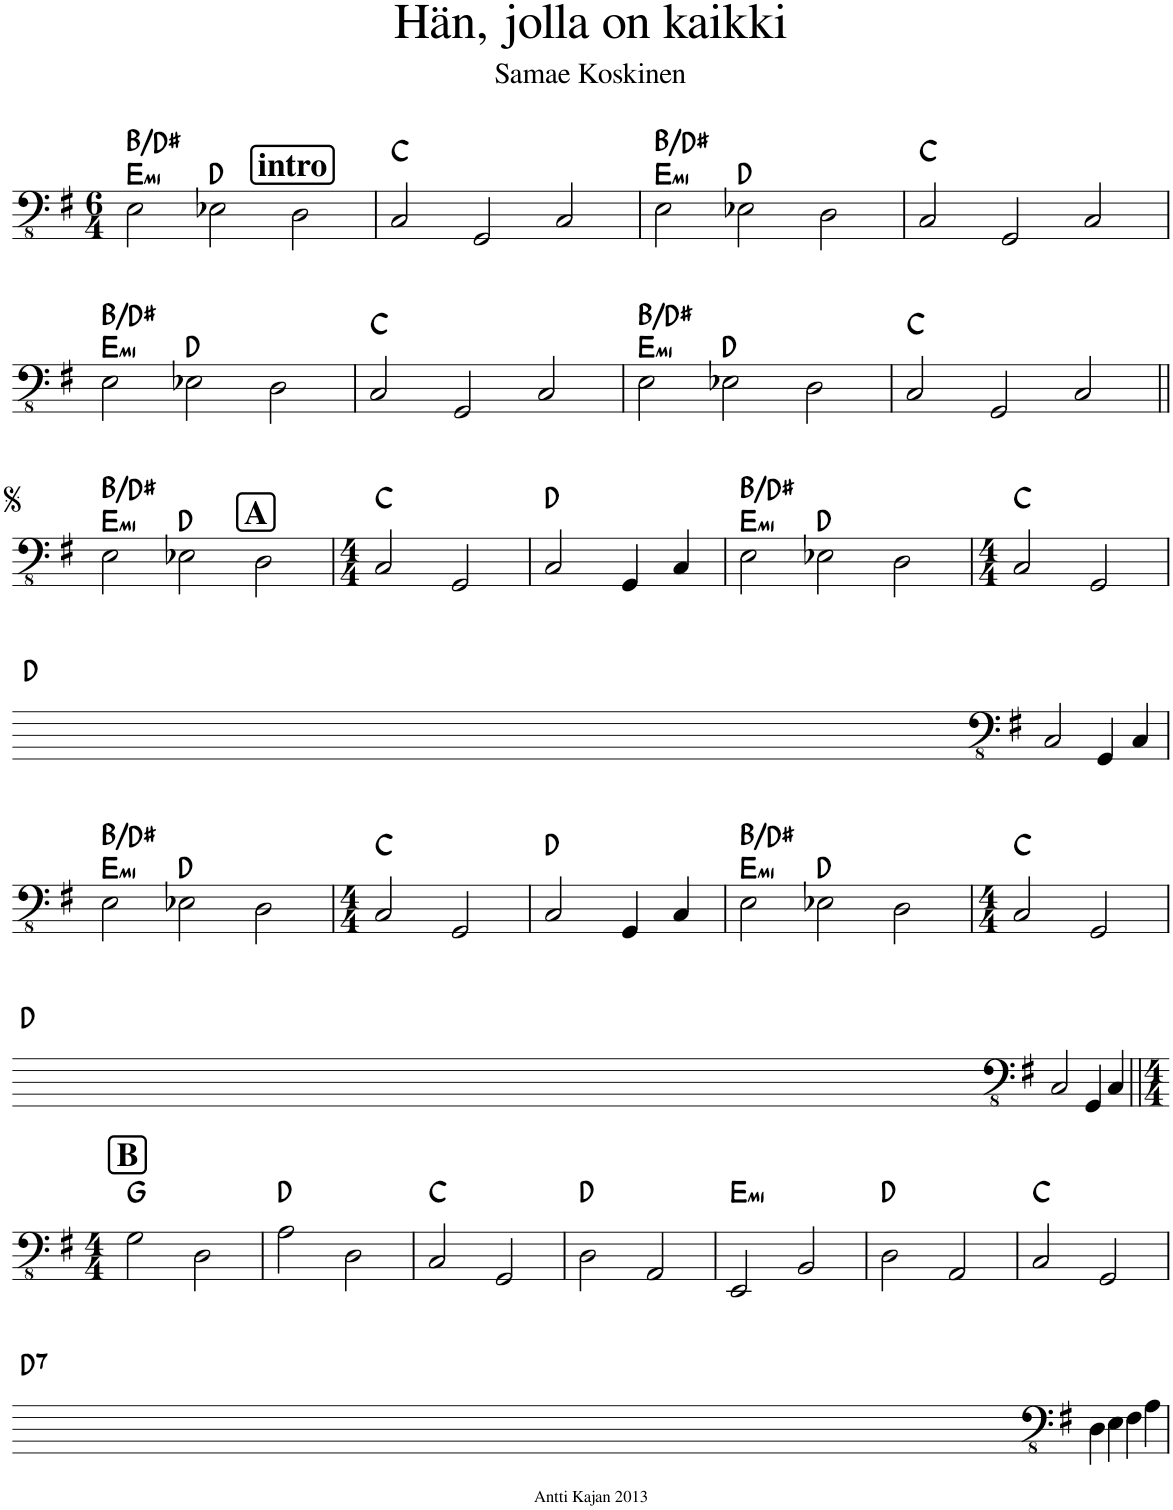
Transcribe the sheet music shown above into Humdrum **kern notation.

**kern	**harte
*part1	*part1
*staff1	*
*I"Fretless Electric Bass	*
*clefFv4	*
*k[f#]	*
*M6/4	*
=1	=1
!	!LO:H:n=1:kt=mi
2EE\	E:min B:maj/3
2EE-X\	D:maj
!LO:TX:a:B:t=intro	!
2DD\	.
=2	=2
2CC/	C:maj
2GGG/	.
2CC/	.
=3	=3
!	!LO:H:n=1:kt=mi
2EE\	E:min B:maj/3
2EE-X\	D:maj
2DD\	.
=4	=4
2CC/	C:maj
2GGG/	.
2CC/	.
!!LO:LB:g=z
=5	=5
!	!LO:H:n=1:kt=mi
2EE\	E:min B:maj/3
2EE-X\	D:maj
2DD\	.
=6	=6
2CC/	C:maj
2GGG/	.
2CC/	.
=7	=7
!	!LO:H:n=1:kt=mi
2EE\	E:min B:maj/3
2EE-X\	D:maj
2DD\	.
=8	=8
2CC/	C:maj
2GGG/	.
2CC/	.
!!LO:LB:g=z
=9||	=9||
!	!LO:H:n=1:kt=mi
2EE\	E:min B:maj/3
2EE-X\	D:maj
!LO:TX:a:B:t=A	!
2DD\	.
=10	=10
*M4/4	*
2CC/	C:maj
2GGG/	.
=11	=11
2CC/	D:maj
4GGG/	.
4CC/	.
=12	=12
!	!LO:H:n=1:kt=mi
2EE\	E:min B:maj/3
2EE-X\	D:maj
2DD\	.
=13	=13
*M4/4	*
2CC/	C:maj
2GGG/	.
!!LO:LB:g=z
=14	=14
2CC/	.
4GGG/	.
4CC/	.
!!LO:LB:g=z
=15	=15
!	!LO:H:n=1:kt=mi
2EE\	E:min B:maj/3
2EE-X\	D:maj
2DD\	.
=16	=16
*M4/4	*
2CC/	C:maj
2GGG/	.
=17	=17
2CC/	D:maj
4GGG/	.
4CC/	.
=18	=18
!	!LO:H:n=1:kt=mi
2EE\	E:min B:maj/3
2EE-X\	D:maj
2DD\	.
=19	=19
*M4/4	*
2CC/	C:maj
2GGG/	.
!!LO:LB:g=z
=20	=20
2CC/	.
4GGG/	.
4CC/	.
!!LO:LB:g=z
=21||	=21||
*M4/4	*
!LO:TX:a:B:t=B	!
2GG\	G:maj
2DD\	.
=22	=22
2AA\	D:maj
2DD\	.
=23	=23
2CC/	C:maj
2GGG/	.
=24	=24
2DD\	D:maj
2AAA/	.
=25	=25
!	!LO:H:kt=mi
2EEE/	E:min
2BBB/	.
=26	=26
2DD\	D:maj
2AAA/	.
=27	=27
2CC/	C:maj
2GGG/	.
!!LO:LB:g=z
=28	=28
4DD\	.
4EE\	.
4FF#\	.
4AA\	.
=	=
*-	*-
